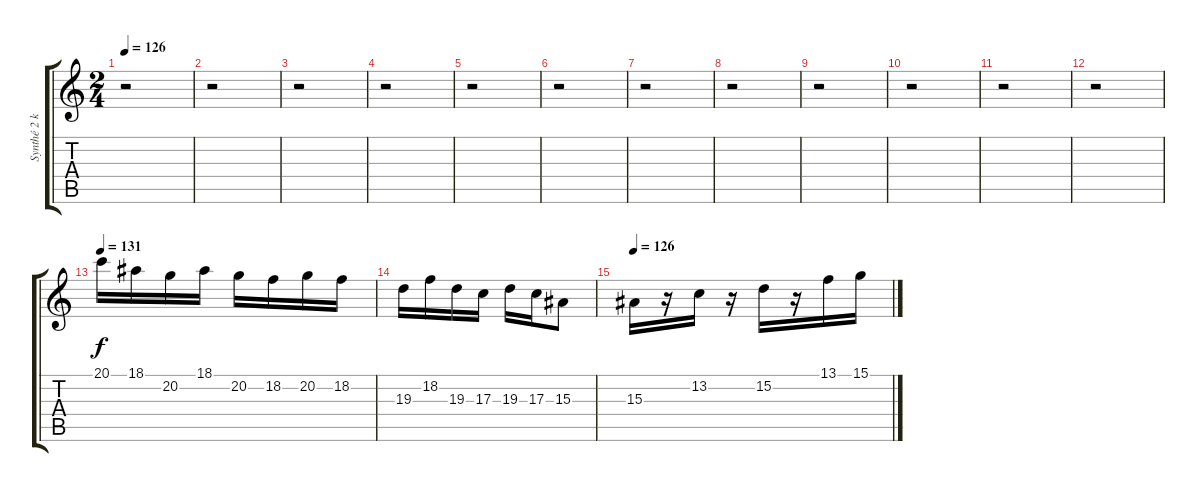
\track ("Synthé 2 kojote" "Synthé 2 k") {instrument brasssection}
\staff {score tabs}
\tuning (E4 B3 G3 D3 A2 E2) {hide}
\ts (2 4)
\tempo 126
\clef g2
\ks c
r.2{dy f} |
r.2 |
r.2 |
r.2 |
r.2 |
r.2 |
r.2 |
r.2 |
r.2 |
r.2 |
r.2 |
r.2 |
\tempo 131
20.1.16 18.1.16 20.2.16 18.1.16 20.2.16 18.2.16 20.2.16 18.2.16 |
19.3.16 18.2.16 19.3.16 17.3.16 19.3.16 17.3.16 15.3.8 |
\tempo 126
15.3.16 r.16 13.2.16 r.16 15.2.16 r.16 13.1.16 15.1.16
